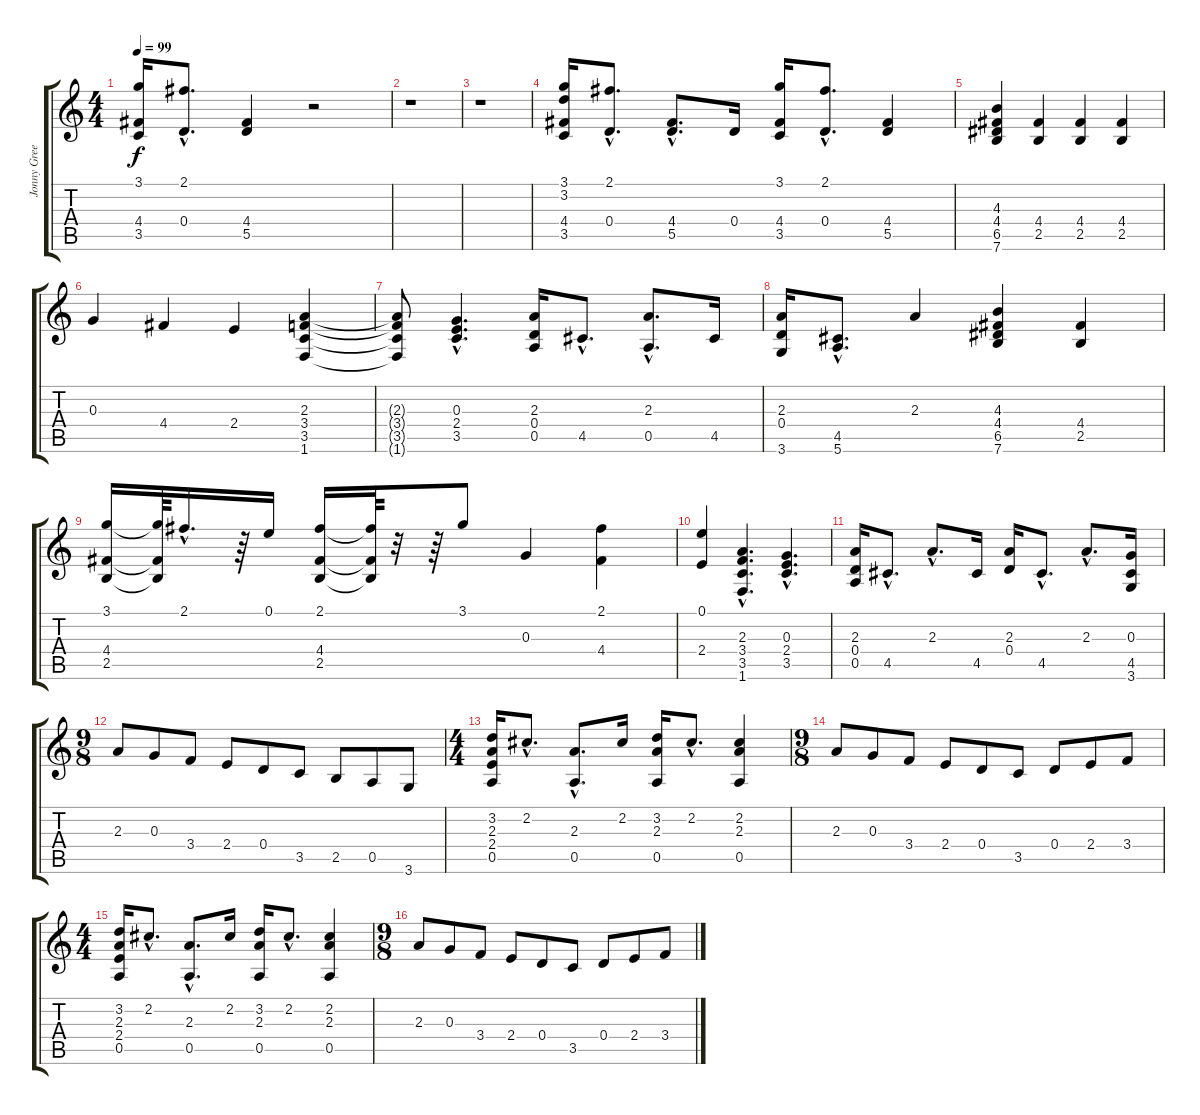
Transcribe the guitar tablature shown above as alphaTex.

\track ("Jonny Greenwood" "Jonny Gree") {instrument overdrivenguitar}
\staff {score tabs}
\tuning (E4 B3 G3 D3 A2 E2) {hide}
\ts (4 4)
\tempo 99
\clef g2
\ks c
(3.1 4.4 3.5).16{dy f} (2.1{hac} 0.4{hac}).8{d} (4.4 5.5).4 r.2 |
r.1 |
r.1 |
(3.1 3.2 4.4 3.5).16 (2.1{hac} 0.4{hac}).8{d} (4.4{hac} 5.5{hac}).8{d} 0.4.16 (3.1 4.4 3.5).16 (2.1{hac} 0.4{hac}).8{d} (4.4 5.5).4 |
(4.3 4.4 6.5 7.6).4 (4.4 2.5).4 (4.4 2.5).4 (4.4 2.5).4 |
0.3.4 4.4.4 2.4.4 (2.3 3.4 3.5 1.6).4 |
(2.3{t} 3.4{t} 3.5{t} 1.6{t}).8 (0.3{hac} 2.4{hac} 3.5{hac}).4{d} (2.3 0.4 0.5).16 4.5{hac}.8{d} (2.3{hac} 0.5{hac}).8{d} 4.5.16 |
(2.3 0.4 3.6).16 (4.5{hac} 5.6{hac}).8{d} 2.3.4 (4.3 4.4 6.5 7.6).4 (4.4 2.5).4 |
(3.1 4.4 2.5).16 (3.1{t} 4.4{t} 2.5{t}).64 2.1{hac}.16{d} r.64 0.1.16 (2.1 4.4 2.5).16 (2.1{t} 4.4{t} 2.5{t}).64 r.32 r.64 3.1.8 0.3.4 (2.1 4.4).4 |
(0.1 2.4).4 (2.3{hac} 3.4{hac} 3.5{hac} 1.6{hac}).4{d} (0.3{hac} 2.4{hac} 3.5{hac}).4{d} |
(2.3 0.4 0.5).16 4.5{hac}.8{d} 2.3{hac}.8{d} 4.5.16 (2.3 0.4).16 4.5{hac}.8{d} 2.3{hac}.8{d} (0.3 4.5 3.6).16 |
\ts (9 8)
2.3.8 0.3.8 3.4.8 2.4.8 0.4.8 3.5.8 2.5.8 0.5.8 3.6.8 |
\ts (4 4)
(3.2 2.3 2.4 0.5).16 2.2{hac}.8{d} (2.3{hac} 0.5{hac}).8{d} 2.2.16 (3.2 2.3 0.5).16 2.2{hac}.8{d} (2.2 2.3 0.5).4 |
\ts (9 8)
2.3.8 0.3.8 3.4.8 2.4.8 0.4.8 3.5.8 0.4.8 2.4.8 3.4.8 |
\ts (4 4)
(3.2 2.3 2.4 0.5).16 2.2{hac}.8{d} (2.3{hac} 0.5{hac}).8{d} 2.2.16 (3.2 2.3 0.5).16 2.2{hac}.8{d} (2.2 2.3 0.5).4 |
\ts (9 8)
2.3.8 0.3.8 3.4.8 2.4.8 0.4.8 3.5.8 0.4.8 2.4.8 3.4.8
